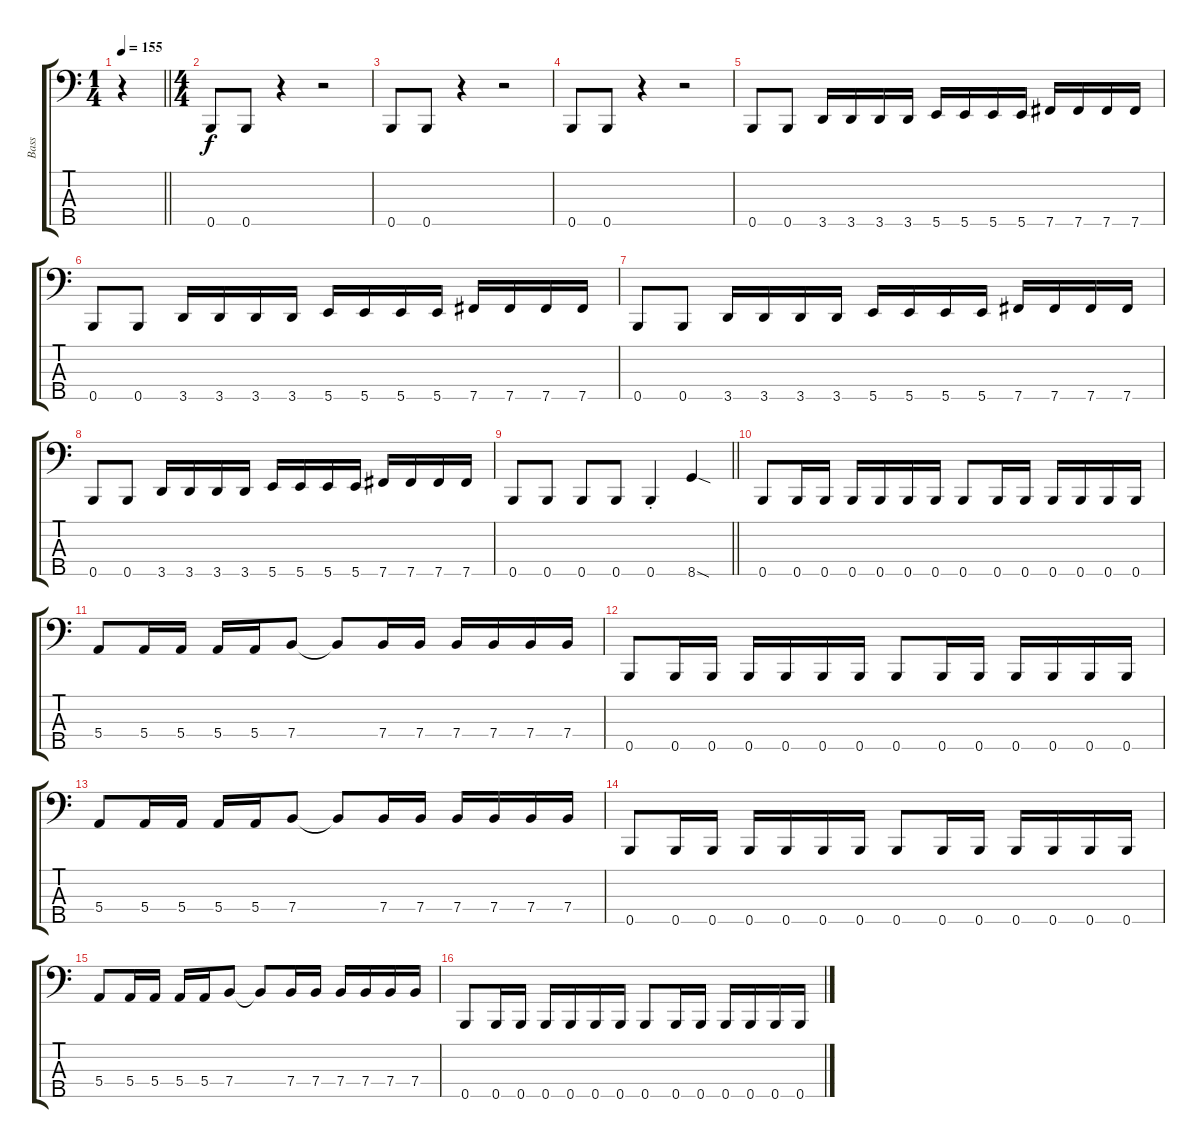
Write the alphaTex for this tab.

\track ("Bass" "Bass") {instrument electricbasspick}
\staff {score tabs}
\tuning (G2 D2 A1 E1 B0) {hide}
\ts (1 4)
\tempo 155
\clef f4
\barLineRight lightlight
\ks c
r.4{dy f instrument electricbasspick} |
\ts (4 4)
0.5.8 0.5.8 r.4 r.2 |
0.5.8 0.5.8 r.4 r.2 |
0.5.8 0.5.8 r.4 r.2 |
0.5.8 0.5.8 3.5.16 3.5.16 3.5.16 3.5.16 5.5.16 5.5.16 5.5.16 5.5.16 7.5.16 7.5.16 7.5.16 7.5.16 |
0.5.8 0.5.8 3.5.16 3.5.16 3.5.16 3.5.16 5.5.16 5.5.16 5.5.16 5.5.16 7.5.16 7.5.16 7.5.16 7.5.16 |
0.5.8 0.5.8 3.5.16 3.5.16 3.5.16 3.5.16 5.5.16 5.5.16 5.5.16 5.5.16 7.5.16 7.5.16 7.5.16 7.5.16 |
0.5.8 0.5.8 3.5.16 3.5.16 3.5.16 3.5.16 5.5.16 5.5.16 5.5.16 5.5.16 7.5.16 7.5.16 7.5.16 7.5.16 |
\barLineRight lightlight
0.5.8 0.5.8 0.5.8 0.5.8 0.5{st}.4 8.5{sod}.4 |
0.5.8 0.5.16 0.5.16 0.5.16 0.5.16 0.5.16 0.5.16 0.5.8 0.5.16 0.5.16 0.5.16 0.5.16 0.5.16 0.5.16 |
5.4.8 5.4.16 5.4.16 5.4.16 5.4.16 7.4.8 7.4{t}.8 7.4.16 7.4.16 7.4.16 7.4.16 7.4.16 7.4.16 |
0.5.8 0.5.16 0.5.16 0.5.16 0.5.16 0.5.16 0.5.16 0.5.8 0.5.16 0.5.16 0.5.16 0.5.16 0.5.16 0.5.16 |
5.4.8 5.4.16 5.4.16 5.4.16 5.4.16 7.4.8 7.4{t}.8 7.4.16 7.4.16 7.4.16 7.4.16 7.4.16 7.4.16 |
0.5.8 0.5.16 0.5.16 0.5.16 0.5.16 0.5.16 0.5.16 0.5.8 0.5.16 0.5.16 0.5.16 0.5.16 0.5.16 0.5.16 |
5.4.8 5.4.16 5.4.16 5.4.16 5.4.16 7.4.8 7.4{t}.8 7.4.16 7.4.16 7.4.16 7.4.16 7.4.16 7.4.16 |
0.5.8 0.5.16 0.5.16 0.5.16 0.5.16 0.5.16 0.5.16 0.5.8 0.5.16 0.5.16 0.5.16 0.5.16 0.5.16 0.5.16
